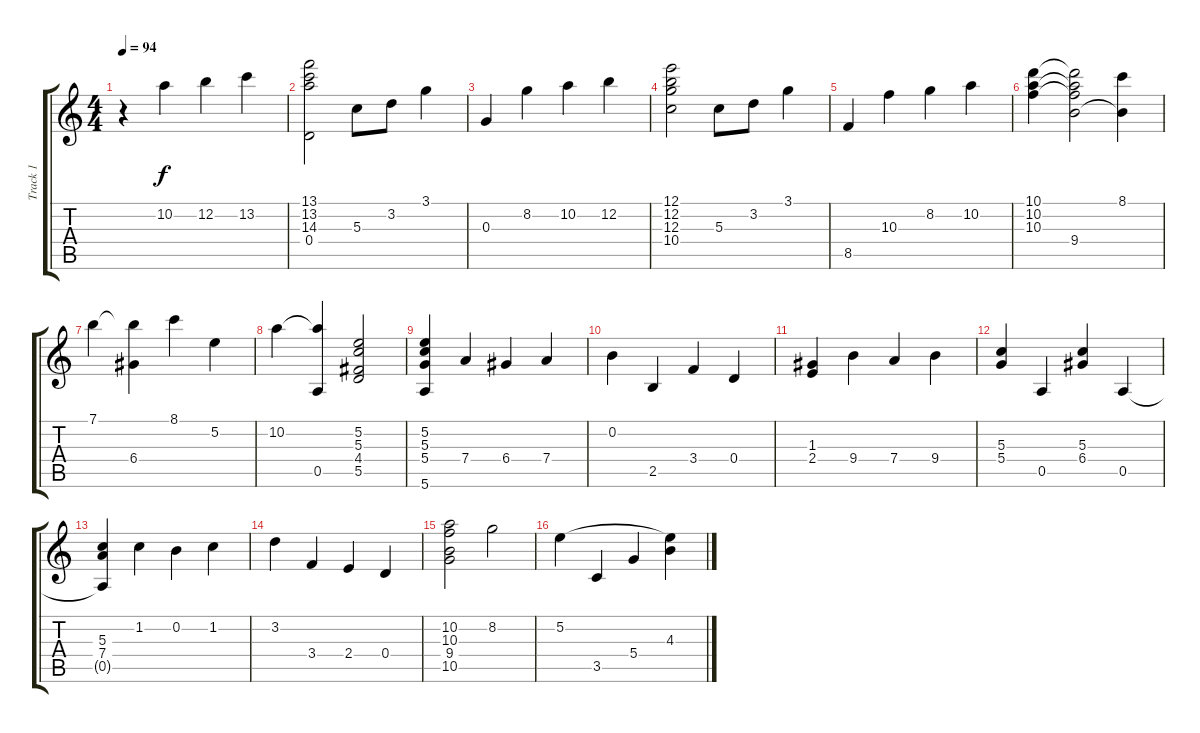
\track ("Track 1" "Track 1") {instrument acousticguitarsteel}
\staff {score tabs}
\tuning (E4 B3 G3 D3 A2 E2) {hide}
\ts (4 4)
\tempo 94
\clef g2
\ks c
r.4{dy f} 10.2.4 12.2.4 13.2.4 |
(13.1 13.2 14.3 0.4).2 5.3.8 3.2.8 3.1.4 |
0.3.4 8.2.4 10.2.4 12.2.4 |
(12.1 12.2 12.3 10.4).2 5.3.8 3.2.8 3.1.4 |
8.5.4 10.3.4 8.2.4 10.2.4 |
(10.1 10.2 10.3).4 (10.1{t} 10.2{t} 10.3{t} 9.4).2 (8.1 9.4{t}).4 |
7.1.4 (7.1{t} 6.4).4 8.1.4 5.2.4 |
10.2.4 (10.2{t} 0.5).4 (5.2 5.3 4.4 5.5).2 |
(5.2 5.3 5.4 5.6).4 7.4.4 6.4.4 7.4.4 |
0.2.4 2.5.4 3.4.4 0.4.4 |
(1.3 2.4).4 9.4.4 7.4.4 9.4.4 |
(5.3 5.4).4 0.5.4 (5.3 6.4).4 0.5.4 |
(5.3 7.4 0.5{t}).4 1.2.4 0.2.4 1.2.4 |
3.2.4 3.4.4 2.4.4 0.4.4 |
(10.2 10.3 9.4 10.5).2 8.2.2 |
5.2.4 3.5.4 5.4.4 (5.2{t} 4.3).4
